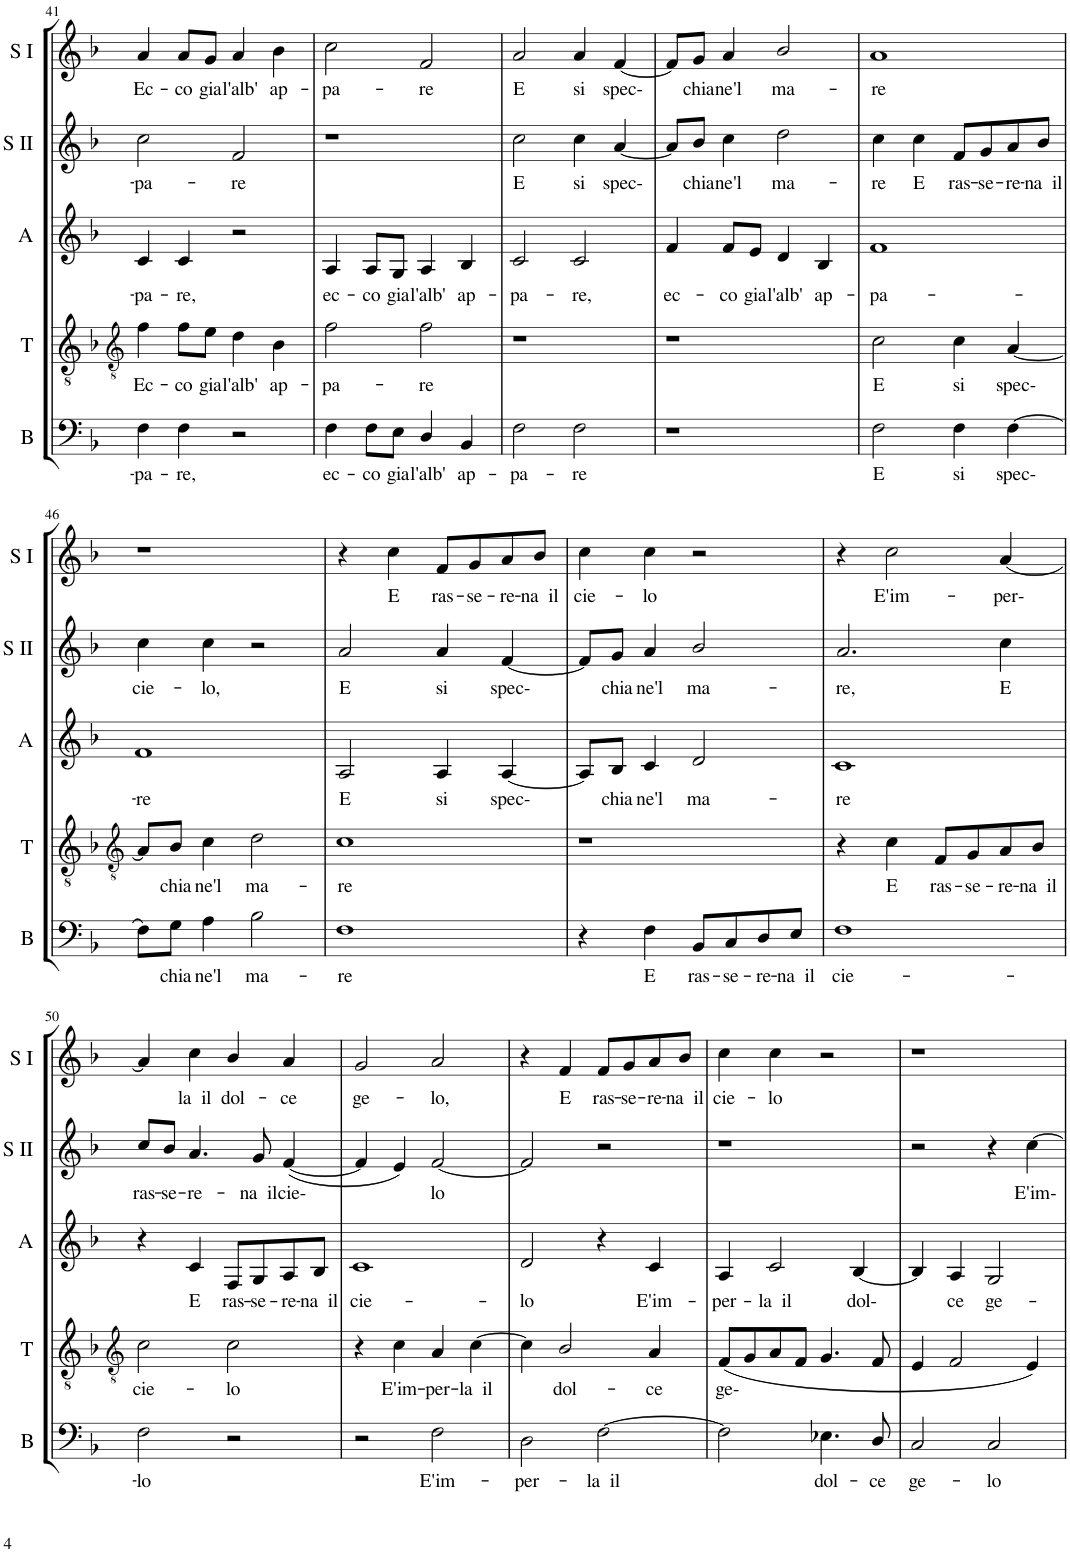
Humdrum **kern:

**kern	**text	**kern	**text	**kern	**text	**kern	**text	**kern	**text
*part5	*part5	*part4	*part4	*part3	*part3	*part2	*part2	*part1	*part1
*staff5	*staff5	*staff4	*staff4	*staff3	*staff3	*staff2	*staff2	*staff1	*staff1
*I"Bass	*	*I"Tenor	*	*I"Alto	*	*I"Soprano II	*	*I"Soprano I	*
*I'B	*	*I'T	*	*I'A	*	*I'S II	*	*I'S I	*
!!LO:PB:g=z
*clefF4	*	*clefGv2	*	*clefG2	*	*clefG2	*	*clefG2	*
*k[b-]	*	*k[b-]	*	*k[b-]	*	*k[b-]	*	*k[b-]	*
*F:	*	*F:	*	*F:	*	*F:	*	*F:	*
*M2/2	*	*M2/2	*	*M2/2	*	*M2/2	*	*M2/2	*
*met(c|)	*	*met(c|)	*	*met(c|)	*	*met(c|)	*	*met(c|)	*
=41	=41	=41	=41	=41	=41	=41	=41	=41	=41
!	!LO:LY:b	!	!LO:LY:b	!	!LO:LY:b	!	!LO:LY:b	!	!LO:LY:b
4F\	-pa-	4f\	Ec-	4c/	-pa-	2cc\	-pa-	4a/	Ec-
!	!LO:LY:b	!	!LO:LY:b	!	!LO:LY:b	!	!	!	!LO:LY:b
4F\	-re,	8f\L	-co	4c/	-re,	.	.	8a/L	-co
!	!	!	!LO:LY:b	!	!	!	!	!	!LO:LY:b
.	.	8e\J	gia	.	.	.	.	8g/J	gia
!	!	!	!LO:LY:b	!	!	!	!LO:LY:b	!	!LO:LY:b
2r	.	4d\	l'alb'	2r	.	2f/	-re	4a/	l'alb'
!	!	!	!LO:LY:b	!	!	!	!	!	!LO:LY:b
.	.	4B-\	ap-	.	.	.	.	4b-\	ap-
=42	=42	=42	=42	=42	=42	=42	=42	=42	=42
!	!LO:LY:b	!	!LO:LY:b	!	!LO:LY:b	!	!	!	!LO:LY:b
4F\	ec-	2f\	-pa-	4A/	ec-	1r	.	2cc\	-pa-
!	!LO:LY:b	!	!	!	!LO:LY:b	!	!	!	!
8F\L	-co	.	.	8A/L	-co	.	.	.	.
!	!LO:LY:b	!	!	!	!LO:LY:b	!	!	!	!
8E\J	gia	.	.	8G/J	gia	.	.	.	.
!	!LO:LY:b	!	!LO:LY:b	!	!LO:LY:b	!	!	!	!LO:LY:b
4D/	l'alb'	2f\	-re	4A/	l'alb'	.	.	2f/	-re
!	!LO:LY:b	!	!	!	!LO:LY:b	!	!	!	!
4BB-/	ap-	.	.	4B-/	ap-	.	.	.	.
=43	=43	=43	=43	=43	=43	=43	=43	=43	=43
!	!LO:LY:b	!	!	!	!LO:LY:b	!	!LO:LY:b	!	!LO:LY:b
2F\	-pa-	1r	.	2c/	-pa-	2cc\	E	2a/	E
!	!LO:LY:b	!	!	!	!LO:LY:b	!	!LO:LY:b	!	!LO:LY:b
2F\	-re	.	.	2c/	-re,	4cc\	si	4a/	si
!	!	!	!	!	!	!	!LO:LY:b	!	!LO:LY:b
.	.	.	.	.	.	[4a/	spec-	[4f/	spec-
=44	=44	=44	=44	=44	=44	=44	=44	=44	=44
!	!	!	!	!	!LO:LY:b	!	!	!	!
1r	.	1r	.	4f/	ec-	8a/L]	.	8f/L]	.
!	!	!	!	!	!	!	!LO:LY:b	!	!LO:LY:b
.	.	.	.	.	.	8b-/J	chia	8g/J	chia
!	!	!	!	!	!LO:LY:b	!	!LO:LY:b	!	!LO:LY:b
.	.	.	.	8f/L	-co	4cc\	ne'l	4a/	ne'l
!	!	!	!	!	!LO:LY:b	!	!	!	!
.	.	.	.	8e/J	gia	.	.	.	.
!	!	!	!	!	!LO:LY:b	!	!LO:LY:b	!	!LO:LY:b
.	.	.	.	4d/	l'alb'	2dd\	ma-	2b-/	ma-
!	!	!	!	!	!LO:LY:b	!	!	!	!
.	.	.	.	4B-/	ap-	.	.	.	.
=45	=45	=45	=45	=45	=45	=45	=45	=45	=45
!	!LO:LY:b	!	!LO:LY:b	!	!LO:LY:b	!	!LO:LY:b	!	!LO:LY:b
2F\	E	2c\	E	1f	-pa-	4cc\	-re	1a	-re
!	!	!	!	!	!	!	!LO:LY:b	!	!
.	.	.	.	.	.	4cc\	E	.	.
!	!LO:LY:b	!	!LO:LY:b	!	!	!	!LO:LY:b	!	!
4F\	si	4c\	si	.	.	8f/L	ras-	.	.
!	!	!	!	!	!	!	!LO:LY:b	!	!
.	.	.	.	.	.	8g/	-se-	.	.
!	!LO:LY:b	!	!LO:LY:b	!	!	!	!LO:LY:b	!	!
[4F\	spec-	[4A/	spec-	.	.	8a/	-re-	.	.
!	!	!	!	!	!	!	!LO:LY:b	!	!
.	.	.	.	.	.	8b-/J	-na il	.	.
!!LO:LB:g=z
=46	=46	=46	=46	=46	=46	=46	=46	=46	=46
*	*	*clefGv2	*	*	*	*	*	*	*
!	!	!	!	!	!LO:LY:b	!	!LO:LY:b	!	!
8F\L]	.	8A/L]	.	1f	-re	4cc\	cie-	1r	.
!	!LO:LY:b	!	!LO:LY:b	!	!	!	!	!	!
8G\J	chia	8B-/J	chia	.	.	.	.	.	.
!	!LO:LY:b	!	!LO:LY:b	!	!	!	!LO:LY:b	!	!
4A\	ne'l	4c\	ne'l	.	.	4cc\	-lo,	.	.
!	!LO:LY:b	!	!LO:LY:b	!	!	!	!	!	!
2B-\	ma-	2d\	ma-	.	.	2r	.	.	.
=47	=47	=47	=47	=47	=47	=47	=47	=47	=47
!	!LO:LY:b	!	!LO:LY:b	!	!LO:LY:b	!	!LO:LY:b	!	!
1F	-re	1c	-re	2A/	E	2a/	E	4r	.
!	!	!	!	!	!	!	!	!	!LO:LY:b
.	.	.	.	.	.	.	.	4cc\	E
!	!	!	!	!	!LO:LY:b	!	!LO:LY:b	!	!LO:LY:b
.	.	.	.	4A/	si	4a/	si	8f/L	ras-
!	!	!	!	!	!	!	!	!	!LO:LY:b
.	.	.	.	.	.	.	.	8g/	-se-
!	!	!	!	!	!LO:LY:b	!	!LO:LY:b	!	!LO:LY:b
.	.	.	.	[4A/	spec-	[4f/	spec-	8a/	-re-
!	!	!	!	!	!	!	!	!	!LO:LY:b
.	.	.	.	.	.	.	.	8b-/J	-na il
=48	=48	=48	=48	=48	=48	=48	=48	=48	=48
!	!	!	!	!	!	!	!	!	!LO:LY:b
4r	.	1r	.	8A/L]	.	8f/L]	.	4cc\	cie-
!	!	!	!	!	!LO:LY:b	!	!LO:LY:b	!	!
.	.	.	.	8B-/J	chia	8g/J	chia	.	.
!	!LO:LY:b	!	!	!	!LO:LY:b	!	!LO:LY:b	!	!LO:LY:b
4F\	E	.	.	4c/	ne'l	4a/	ne'l	4cc\	-lo
!	!LO:LY:b	!	!	!	!LO:LY:b	!	!LO:LY:b	!	!
8BB-/L	ras-	.	.	2d/	ma-	2b-/	ma-	2r	.
!	!LO:LY:b	!	!	!	!	!	!	!	!
8C/	-se-	.	.	.	.	.	.	.	.
!	!LO:LY:b	!	!	!	!	!	!	!	!
8D/	-re-	.	.	.	.	.	.	.	.
!	!LO:LY:b	!	!	!	!	!	!	!	!
8E/J	-na il	.	.	.	.	.	.	.	.
=49	=49	=49	=49	=49	=49	=49	=49	=49	=49
!	!LO:LY:b	!	!	!	!LO:LY:b	!	!LO:LY:b	!	!
1F	cie-	4r	.	1c	-re	2.a/	-re,	4r	.
!	!	!	!LO:LY:b	!	!	!	!	!	!LO:LY:b
.	.	4c\	E	.	.	.	.	2cc\	E'im-
!	!	!	!LO:LY:b	!	!	!	!	!	!
.	.	8F/L	ras-	.	.	.	.	.	.
!	!	!	!LO:LY:b	!	!	!	!	!	!
.	.	8G/	-se-	.	.	.	.	.	.
!	!	!	!LO:LY:b	!	!	!	!LO:LY:b	!	!LO:LY:b
.	.	8A/	-re-	.	.	4cc\	E	[4a/	-per-
!	!	!	!LO:LY:b	!	!	!	!	!	!
.	.	8B-/J	-na il	.	.	.	.	.	.
!!LO:LB:g=z
=50	=50	=50	=50	=50	=50	=50	=50	=50	=50
*	*	*clefGv2	*	*	*	*	*	*	*
!	!LO:LY:b	!	!LO:LY:b	!	!	!	!LO:LY:b	!	!
2F\	-lo	2c\	cie-	4r	.	8cc/L	ras-	4a/]	.
!	!	!	!	!	!	!	!LO:LY:b	!	!
.	.	.	.	.	.	8b-/J	-se-	.	.
!	!	!	!	!	!LO:LY:b	!	!LO:LY:b	!	!LO:LY:b
.	.	.	.	4c/	E	4.a/	-re-	4cc\	la il
!	!	!	!LO:LY:b	!	!LO:LY:b	!	!	!	!LO:LY:b
2r	.	2c\	-lo	8F/L	ras-	.	.	4b-/	dol-
!	!	!	!	!	!LO:LY:b	!	!LO:LY:b	!	!
.	.	.	.	8G/	-se-	8g/	-na il	.	.
!	!	!	!	!	!LO:LY:b	!	!LO:LY:b	!	!LO:LY:b
.	.	.	.	8A/	-re-	([4f/	cie-	4a/	-ce
!	!	!	!	!	!LO:LY:b	!	!	!	!
.	.	.	.	8B-/J	-na il	.	.	.	.
=51	=51	=51	=51	=51	=51	=51	=51	=51	=51
!	!	!	!	!	!LO:LY:b	!	!	!	!LO:LY:b
2r	.	4r	.	1c	cie-	4f/]	.	2g/	ge-
!	!	!	!LO:LY:b	!	!	!	!	!	!
.	.	4c\	E'im-	.	.	4e/)	.	.	.
!	!LO:LY:b	!	!LO:LY:b	!	!	!	!LO:LY:b	!	!LO:LY:b
2F\	E'im-	4A/	-per-	.	.	[2f/	lo	2a/	-lo,
!	!	!	!LO:LY:b	!	!	!	!	!	!
.	.	[4c\	-la il	.	.	.	.	.	.
=52	=52	=52	=52	=52	=52	=52	=52	=52	=52
!	!LO:LY:b	!	!	!	!LO:LY:b	!	!	!	!
2D\	-per-	4c\]	.	2d/	-lo	2f/]	.	4r	.
!	!	!	!LO:LY:b	!	!	!	!	!	!LO:LY:b
.	.	2B-/	dol-	.	.	.	.	4f/	E
!	!LO:LY:b	!	!	!	!	!	!	!	!LO:LY:b
[2F\	-la il	.	.	4r	.	2r	.	8f/L	ras-
!	!	!	!	!	!	!	!	!	!LO:LY:b
.	.	.	.	.	.	.	.	8g/	-se-
!	!	!	!LO:LY:b	!	!LO:LY:b	!	!	!	!LO:LY:b
.	.	4A/	-ce	4c/	E'im-	.	.	8a/	-re-
!	!	!	!	!	!	!	!	!	!LO:LY:b
.	.	.	.	.	.	.	.	8b-/J	-na il
=53	=53	=53	=53	=53	=53	=53	=53	=53	=53
!	!	!	!LO:LY:b	!	!LO:LY:b	!	!	!	!LO:LY:b
2F\]	.	(8F/L	ge-	4A/	-per-	1r	.	4cc\	cie-
.	.	8G/	.	.	.	.	.	.	.
!	!	!	!	!	!LO:LY:b	!	!	!	!LO:LY:b
.	.	8A/	.	2c/	-la il	.	.	4cc\	-lo
.	.	8F/J	.	.	.	.	.	.	.
!	!LO:LY:b	!	!	!	!	!	!	!	!
4.E-X\	dol-	4.G/	.	.	.	.	.	2r	.
!	!	!	!	!	!LO:LY:b	!	!	!	!
.	.	.	.	[4B-/	dol-	.	.	.	.
!	!LO:LY:b	!	!	!	!	!	!	!	!
8D/	-ce	8F/	.	.	.	.	.	.	.
=54	=54	=54	=54	=54	=54	=54	=54	=54	=54
!	!LO:LY:b	!	!	!	!	!	!	!	!
2C/	ge-	4E/	.	4B-/]	.	2r	.	1r	.
!	!	!	!	!	!LO:LY:b	!	!	!	!
.	.	2F/	.	4A/	ce	.	.	.	.
!	!LO:LY:b	!	!	!	!LO:LY:b	!	!	!	!
2C/	-lo	.	.	2G/	ge-	4r	.	.	.
!	!	!	!	!	!	!	!LO:LY:b	!	!
.	.	4E/)	.	.	.	[4cc\	E'im-	.	.
=	=	=	=	=	=	=	=	=	=
*-	*-	*-	*-	*-	*-	*-	*-	*-	*-
